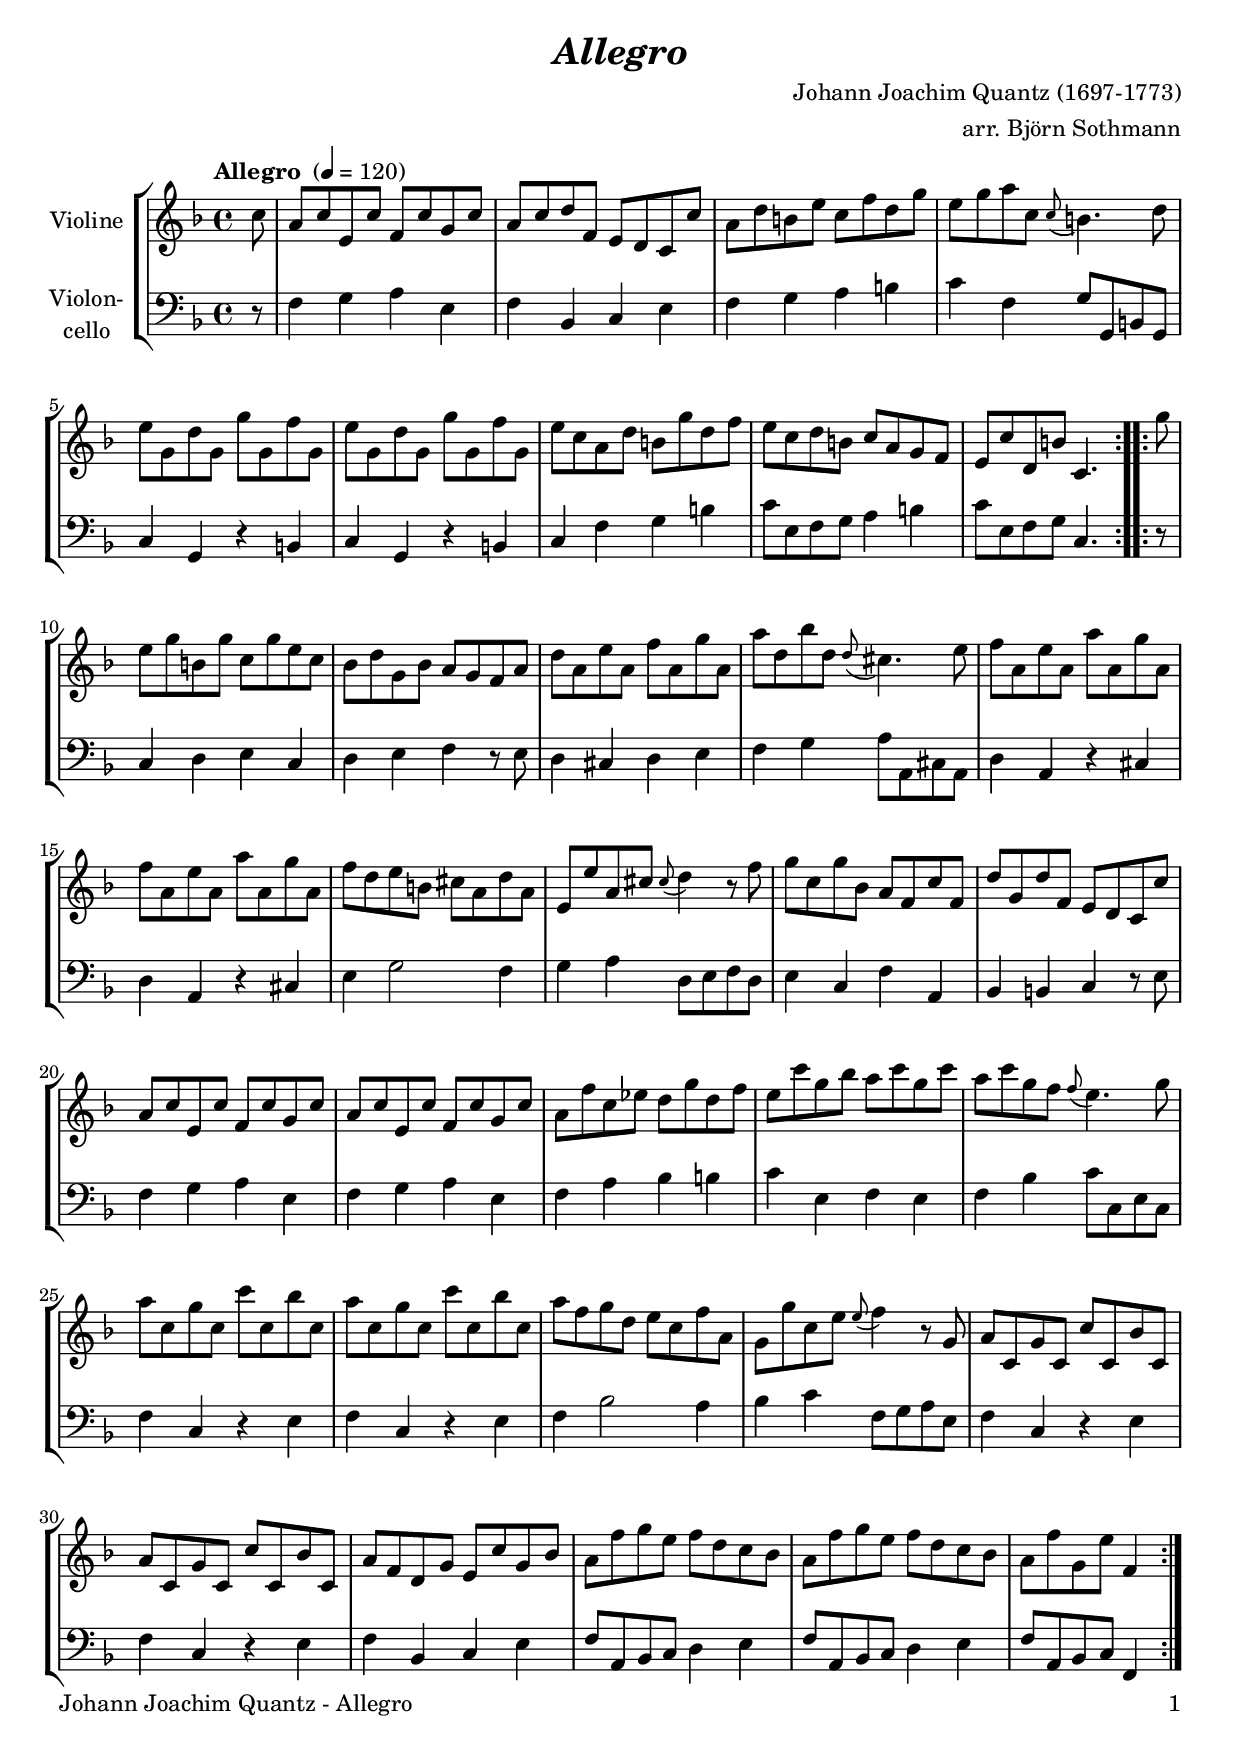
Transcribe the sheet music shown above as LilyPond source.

\version "2.18.2"
\include "deutsch.ly"

#(set-global-staff-size 20)

\header {
  title     = \markup \bold \italic "Allegro"
  composer  = "Johann Joachim Quantz (1697-1773)"
  arranger  = "arr. Björn Sothmann"
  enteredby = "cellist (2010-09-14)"
}

voiceconsts = {
 \key g \major
 %\numericTimeSignature
 \time 4/4
 \tempo "Allegro " 4=120
}

mivl = "violin"
miba = "cello"

va = \relative c'' {
  \voiceconsts
  \clef "treble"

  \repeat volta 2 {
    \partial 8 d8
    h d fis, d' g, d' a d
    h d e g, fis e d d'
    h e cis fis d g e a
    fis a h d, \appoggiatura d cis4. e8
    fis a, e' a, a' a, g' a,
    fis' a, e' a, a' a, g' a,
    fis' d h e cis a' e g
    fis d e cis d h a g
    fis d' e, cis' d,4.
  }
  \repeat volta 2 {
    a''8
    fis a cis, a' d, a' fis d
    c e a, c h a g h
    e h fis' h, g' h, a' h,
    h' e, c' e, \appoggiatura e dis4. fis8
    g h, fis' h, h' h, a' h,
    g' h, fis' h, h' h, a' h,
    g' e fis cis dis h e h
    fis fis' h, dis \appoggiatura dis e4 r8 g
    a d, a' c, h g d' g,
    e' a, e' g, fis e d d'
    h d fis, d' g, d' a d 
    h d fis, d' g, d' a d
    h g' d f e a e g
    fis d' a c h d a d
    h d a g \appoggiatura g fis4. a8
    h d, a' d, d' d, c' d,
    h' d, a' d, d' d, c' d,
    h' g a e fis d g h,
    a a' d, fis \appoggiatura fis g4 r8 a,
    h d, a' d, d' d, c' d,
    h' d, a' d, d' d, c' d,
    h' g e a fis d' a c
    h g' a fis g e d c
    h g' a fis g e d c
    h g' a, fis' g,4
  }
}

vb = \relative c' {
   \voiceconsts
   \clef "bass"

   \repeat volta 2 {
     \partial 8 r8
     g4 a h fis
     g c, d fis
     g a h cis
     d g, a8 a, cis a
     d4 a r cis
     d a r cis
     d g a cis
     d8 fis, g a h4 cis
     d8 fis, g a d,4.
   }
   \repeat volta 2 {
     r8
     d4 e fis d
     e fis g r8 fis
     e4 dis e fis
     g a h8 h, dis h
     e4 h r dis
     e h r dis
     fis a2 g4
     a h e,8 fis g e
     fis4 d g h,
     c cis d r8 fis
     g4 a h fis
     g a h fis
     g h c cis
     d fis, g fis
     g c d8 d, fis d
     g4 d r fis
     g d r fis
     g c2 h4
     c d g,8 a h fis
     g4 d r fis
     g d r fis
     g c, d fis
     g8 h, c d e4 fis
     g8 h, c d e4 fis
     g8 h, c d g,4 
   }
}


music = \new StaffGroup <<
      \new Staff {
        \set Staff.midiInstrument = \mivl
        \set Staff.instrumentName = \markup \center-column { "Violine" }
        \transpose g f { \va }
      }

      \new Staff {
        \set Staff.midiInstrument = \miba
        \set Staff.instrumentName = \markup \center-column { "Violon-" "cello" }
        \transpose g f { \vb }
      }
>>

\book {
   \paper {
    print-page-number = ##t
    print-first-page-number = ##t
    ragged-last-bottom = ##f
    oddHeaderMarkup = \markup \null
    evenHeaderMarkup = \markup \null
    oddFooterMarkup = \markup {
      \fill-line {
        \on-the-fly #print-page-number-check-first
        "Johann Joachim Quantz - Allegro" \fromproperty #'page:page-number-string
      }
    }
    evenFooterMarkup = \oddFooterMarkup
  } \score {
    \music
    \layout {}
  }

  \score {
    \unfoldRepeats \music

    \midi {
      \context {
        \Score
      }
    }
  }
}